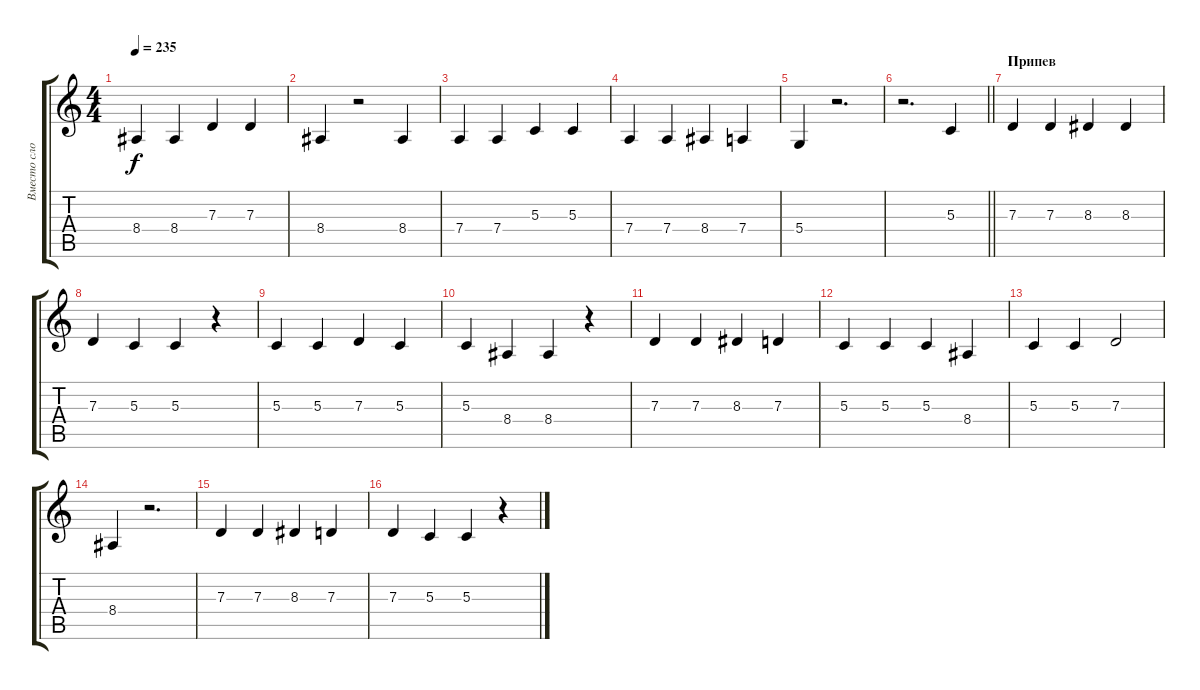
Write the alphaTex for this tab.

\track ("Вместо слов" "Вместо сло") {instrument fx5brightness}
\staff {score tabs}
\tuning (E4 B3 G3 D3 A2 E2) {hide}
\ts (4 4)
\tempo 235
\clef g2
\ks c
8.4.4{dy f} 8.4.4 7.3.4 7.3.4 |
8.4.4 r.2 8.4.4 |
7.4.4 7.4.4 5.3.4 5.3.4 |
7.4.4 7.4.4 8.4.4 7.4.4 |
5.4.4 r.2{d} |
\barLineRight lightlight
r.2{d} 5.3.4 |
\section ("" "Припев")
7.3.4 7.3.4 8.3.4 8.3.4 |
7.3.4 5.3.4 5.3.4 r.4 |
5.3.4 5.3.4 7.3.4 5.3.4 |
5.3.4 8.4.4 8.4.4 r.4 |
7.3.4 7.3.4 8.3.4 7.3.4 |
5.3.4 5.3.4 5.3.4 8.4.4 |
5.3.4 5.3.4 7.3.2 |
8.4.4 r.2{d} |
7.3.4 7.3.4 8.3.4 7.3.4 |
7.3.4 5.3.4 5.3.4 r.4
